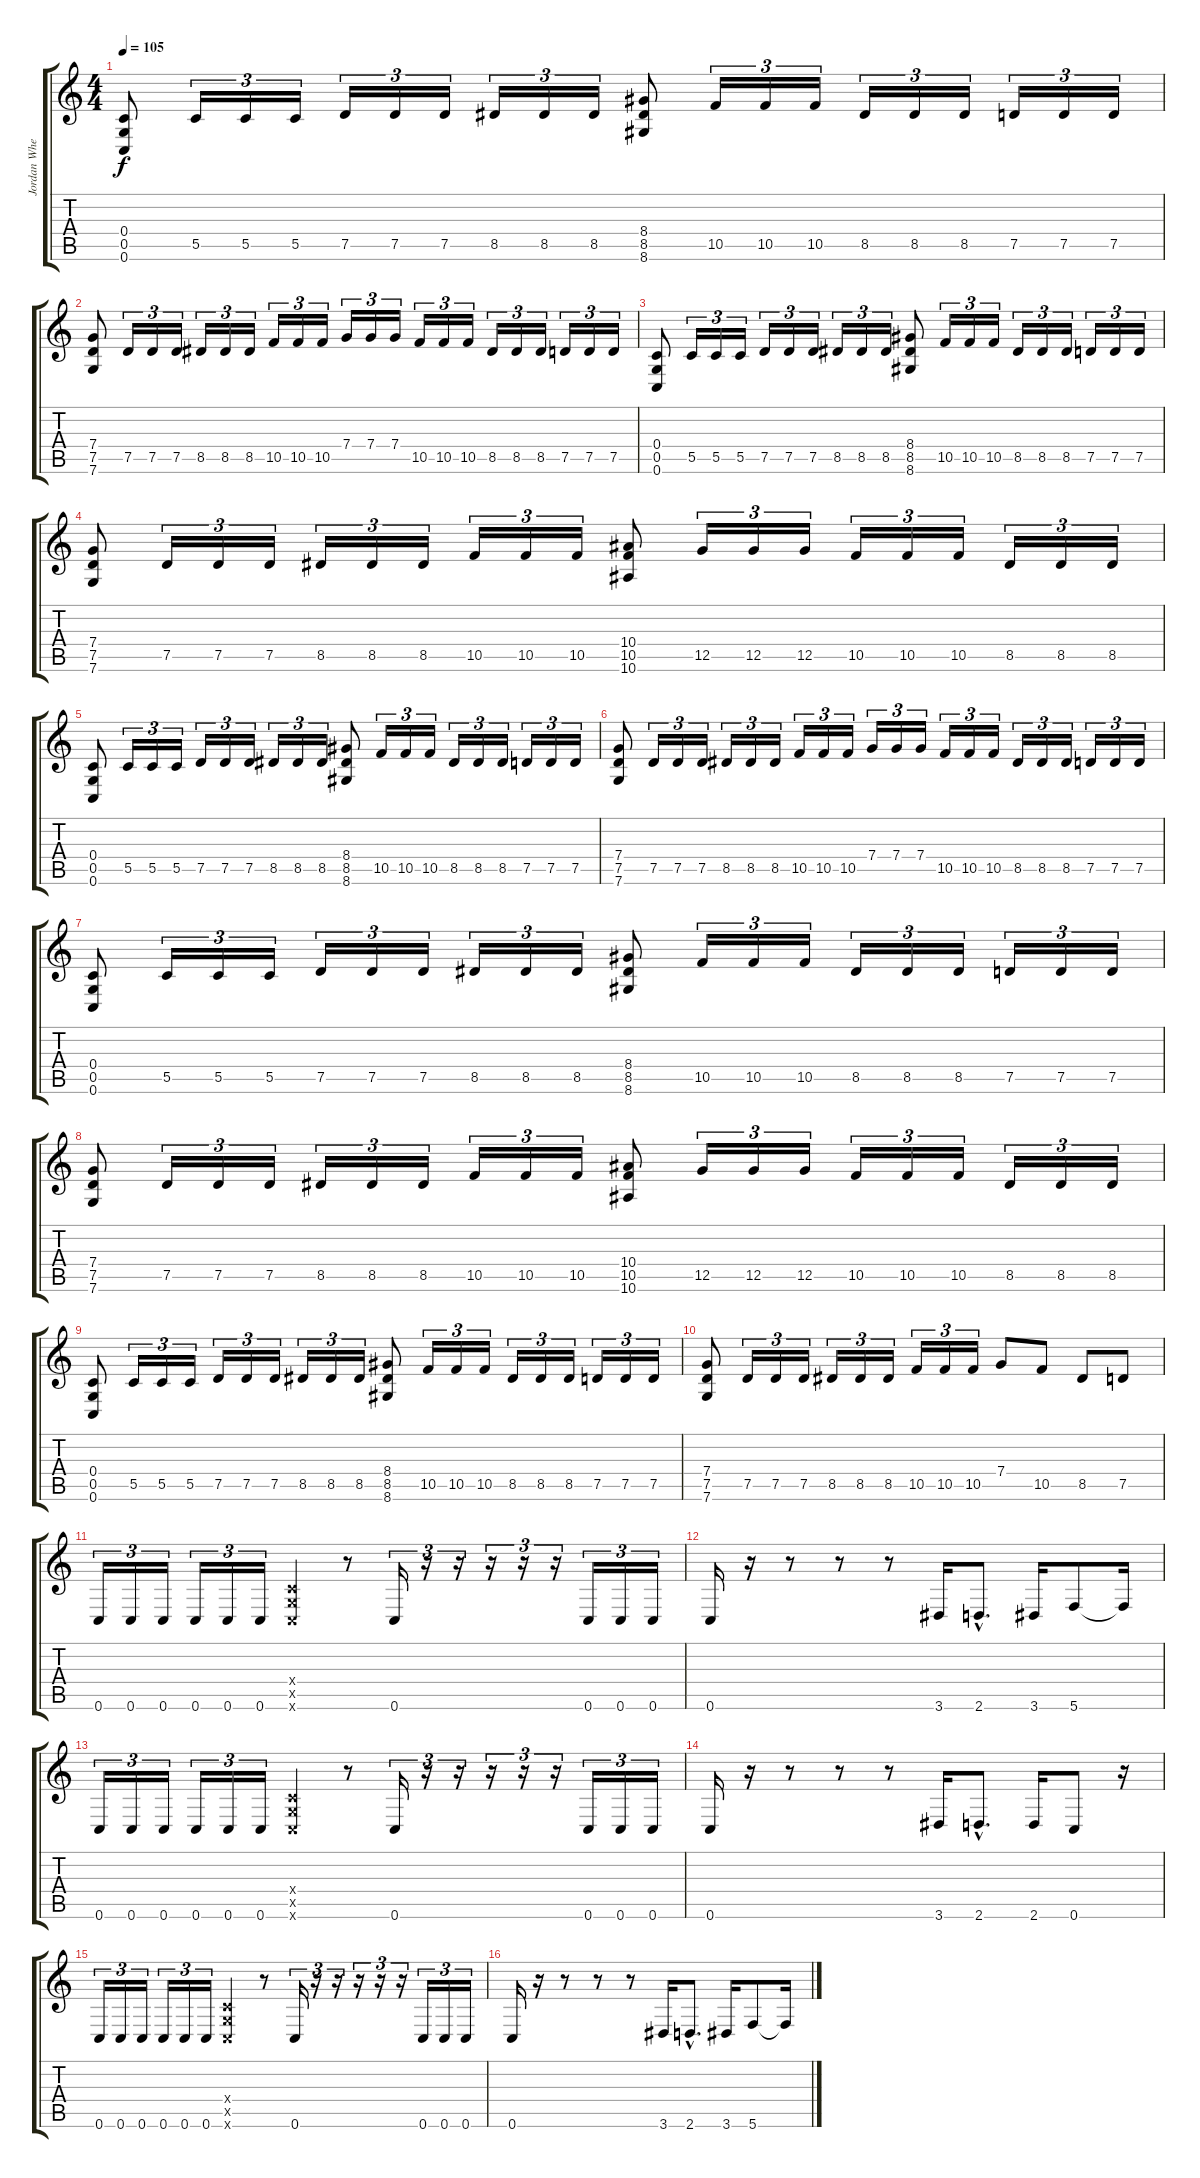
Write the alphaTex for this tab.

\track ("Jordan Whelan" "Jordan Whe") {instrument distortionguitar}
\staff {score tabs}
\tuning (D4 A4 F3 C3 G2 C2) {hide}
\ts (4 4)
\tempo 105
\clef g2
\ks c
(0.4 0.5 0.6).8{dy f instrument distortionguitar} 5.5.16{tu (3 2)} 5.5.16{tu (3 2)} 5.5.16{tu (3 2)} 7.5.16{tu (3 2)} 7.5.16{tu (3 2)} 7.5.16{tu (3 2)} 8.5.16{tu (3 2)} 8.5.16{tu (3 2)} 8.5.16{tu (3 2)} (8.4 8.5 8.6).8 10.5.16{tu (3 2)} 10.5.16{tu (3 2)} 10.5.16{tu (3 2)} 8.5.16{tu (3 2)} 8.5.16{tu (3 2)} 8.5.16{tu (3 2)} 7.5.16{tu (3 2)} 7.5.16{tu (3 2)} 7.5.16{tu (3 2)} |
(7.4 7.5 7.6).8 7.5.16{tu (3 2)} 7.5.16{tu (3 2)} 7.5.16{tu (3 2)} 8.5.16{tu (3 2)} 8.5.16{tu (3 2)} 8.5.16{tu (3 2)} 10.5.16{tu (3 2)} 10.5.16{tu (3 2)} 10.5.16{tu (3 2)} 7.4.16{tu (3 2)} 7.4.16{tu (3 2)} 7.4.16{tu (3 2)} 10.5.16{tu (3 2)} 10.5.16{tu (3 2)} 10.5.16{tu (3 2)} 8.5.16{tu (3 2)} 8.5.16{tu (3 2)} 8.5.16{tu (3 2)} 7.5.16{tu (3 2)} 7.5.16{tu (3 2)} 7.5.16{tu (3 2)} |
(0.4 0.5 0.6).8 5.5.16{tu (3 2)} 5.5.16{tu (3 2)} 5.5.16{tu (3 2)} 7.5.16{tu (3 2)} 7.5.16{tu (3 2)} 7.5.16{tu (3 2)} 8.5.16{tu (3 2)} 8.5.16{tu (3 2)} 8.5.16{tu (3 2)} (8.4 8.5 8.6).8 10.5.16{tu (3 2)} 10.5.16{tu (3 2)} 10.5.16{tu (3 2)} 8.5.16{tu (3 2)} 8.5.16{tu (3 2)} 8.5.16{tu (3 2)} 7.5.16{tu (3 2)} 7.5.16{tu (3 2)} 7.5.16{tu (3 2)} |
(7.4 7.5 7.6).8 7.5.16{tu (3 2)} 7.5.16{tu (3 2)} 7.5.16{tu (3 2)} 8.5.16{tu (3 2)} 8.5.16{tu (3 2)} 8.5.16{tu (3 2)} 10.5.16{tu (3 2)} 10.5.16{tu (3 2)} 10.5.16{tu (3 2)} (10.4 10.5 10.6).8 12.5.16{tu (3 2)} 12.5.16{tu (3 2)} 12.5.16{tu (3 2)} 10.5.16{tu (3 2)} 10.5.16{tu (3 2)} 10.5.16{tu (3 2)} 8.5.16{tu (3 2)} 8.5.16{tu (3 2)} 8.5.16{tu (3 2)} |
(0.4 0.5 0.6).8 5.5.16{tu (3 2)} 5.5.16{tu (3 2)} 5.5.16{tu (3 2)} 7.5.16{tu (3 2)} 7.5.16{tu (3 2)} 7.5.16{tu (3 2)} 8.5.16{tu (3 2)} 8.5.16{tu (3 2)} 8.5.16{tu (3 2)} (8.4 8.5 8.6).8 10.5.16{tu (3 2)} 10.5.16{tu (3 2)} 10.5.16{tu (3 2)} 8.5.16{tu (3 2)} 8.5.16{tu (3 2)} 8.5.16{tu (3 2)} 7.5.16{tu (3 2)} 7.5.16{tu (3 2)} 7.5.16{tu (3 2)} |
(7.4 7.5 7.6).8 7.5.16{tu (3 2)} 7.5.16{tu (3 2)} 7.5.16{tu (3 2)} 8.5.16{tu (3 2)} 8.5.16{tu (3 2)} 8.5.16{tu (3 2)} 10.5.16{tu (3 2)} 10.5.16{tu (3 2)} 10.5.16{tu (3 2)} 7.4.16{tu (3 2)} 7.4.16{tu (3 2)} 7.4.16{tu (3 2)} 10.5.16{tu (3 2)} 10.5.16{tu (3 2)} 10.5.16{tu (3 2)} 8.5.16{tu (3 2)} 8.5.16{tu (3 2)} 8.5.16{tu (3 2)} 7.5.16{tu (3 2)} 7.5.16{tu (3 2)} 7.5.16{tu (3 2)} |
(0.4 0.5 0.6).8 5.5.16{tu (3 2)} 5.5.16{tu (3 2)} 5.5.16{tu (3 2)} 7.5.16{tu (3 2)} 7.5.16{tu (3 2)} 7.5.16{tu (3 2)} 8.5.16{tu (3 2)} 8.5.16{tu (3 2)} 8.5.16{tu (3 2)} (8.4 8.5 8.6).8 10.5.16{tu (3 2)} 10.5.16{tu (3 2)} 10.5.16{tu (3 2)} 8.5.16{tu (3 2)} 8.5.16{tu (3 2)} 8.5.16{tu (3 2)} 7.5.16{tu (3 2)} 7.5.16{tu (3 2)} 7.5.16{tu (3 2)} |
(7.4 7.5 7.6).8 7.5.16{tu (3 2)} 7.5.16{tu (3 2)} 7.5.16{tu (3 2)} 8.5.16{tu (3 2)} 8.5.16{tu (3 2)} 8.5.16{tu (3 2)} 10.5.16{tu (3 2)} 10.5.16{tu (3 2)} 10.5.16{tu (3 2)} (10.4 10.5 10.6).8 12.5.16{tu (3 2)} 12.5.16{tu (3 2)} 12.5.16{tu (3 2)} 10.5.16{tu (3 2)} 10.5.16{tu (3 2)} 10.5.16{tu (3 2)} 8.5.16{tu (3 2)} 8.5.16{tu (3 2)} 8.5.16{tu (3 2)} |
(0.4 0.5 0.6).8 5.5.16{tu (3 2)} 5.5.16{tu (3 2)} 5.5.16{tu (3 2)} 7.5.16{tu (3 2)} 7.5.16{tu (3 2)} 7.5.16{tu (3 2)} 8.5.16{tu (3 2)} 8.5.16{tu (3 2)} 8.5.16{tu (3 2)} (8.4 8.5 8.6).8 10.5.16{tu (3 2)} 10.5.16{tu (3 2)} 10.5.16{tu (3 2)} 8.5.16{tu (3 2)} 8.5.16{tu (3 2)} 8.5.16{tu (3 2)} 7.5.16{tu (3 2)} 7.5.16{tu (3 2)} 7.5.16{tu (3 2)} |
(7.4 7.5 7.6).8 7.5.16{tu (3 2)} 7.5.16{tu (3 2)} 7.5.16{tu (3 2)} 8.5.16{tu (3 2)} 8.5.16{tu (3 2)} 8.5.16{tu (3 2)} 10.5.16{tu (3 2)} 10.5.16{tu (3 2)} 10.5.16{tu (3 2)} 7.4.8 10.5.8 8.5.8 7.5.8 |
0.6.16{tu (3 2)} 0.6.16{tu (3 2)} 0.6.16{tu (3 2)} 0.6.16{tu (3 2)} 0.6.16{tu (3 2)} 0.6.16{tu (3 2)} (0.4{x} 0.5{x} 0.6{x}).4 r.8 0.6.16{tu (3 2)} r.16{tu (3 2)} r.16{tu (3 2)} r.16{tu (3 2)} r.16{tu (3 2)} r.16{tu (3 2)} 0.6.16{tu (3 2)} 0.6.16{tu (3 2)} 0.6.16{tu (3 2)} |
0.6.16 r.16 r.8 r.8 r.8 3.6.16 2.6{hac}.8{d} 3.6.16 5.6.8 5.6{t}.16 |
0.6.16{tu (3 2)} 0.6.16{tu (3 2)} 0.6.16{tu (3 2)} 0.6.16{tu (3 2)} 0.6.16{tu (3 2)} 0.6.16{tu (3 2)} (0.4{x} 0.5{x} 0.6{x}).4 r.8 0.6.16{tu (3 2)} r.16{tu (3 2)} r.16{tu (3 2)} r.16{tu (3 2)} r.16{tu (3 2)} r.16{tu (3 2)} 0.6.16{tu (3 2)} 0.6.16{tu (3 2)} 0.6.16{tu (3 2)} |
0.6.16 r.16 r.8 r.8 r.8 3.6.16 2.6{hac}.8{d} 2.6.16 0.6.8 r.16 |
0.6.16{tu (3 2)} 0.6.16{tu (3 2)} 0.6.16{tu (3 2)} 0.6.16{tu (3 2)} 0.6.16{tu (3 2)} 0.6.16{tu (3 2)} (0.4{x} 0.5{x} 0.6{x}).4 r.8 0.6.16{tu (3 2)} r.16{tu (3 2)} r.16{tu (3 2)} r.16{tu (3 2)} r.16{tu (3 2)} r.16{tu (3 2)} 0.6.16{tu (3 2)} 0.6.16{tu (3 2)} 0.6.16{tu (3 2)} |
0.6.16 r.16 r.8 r.8 r.8 3.6.16 2.6{hac}.8{d} 3.6.16 5.6.8 5.6{t}.16
